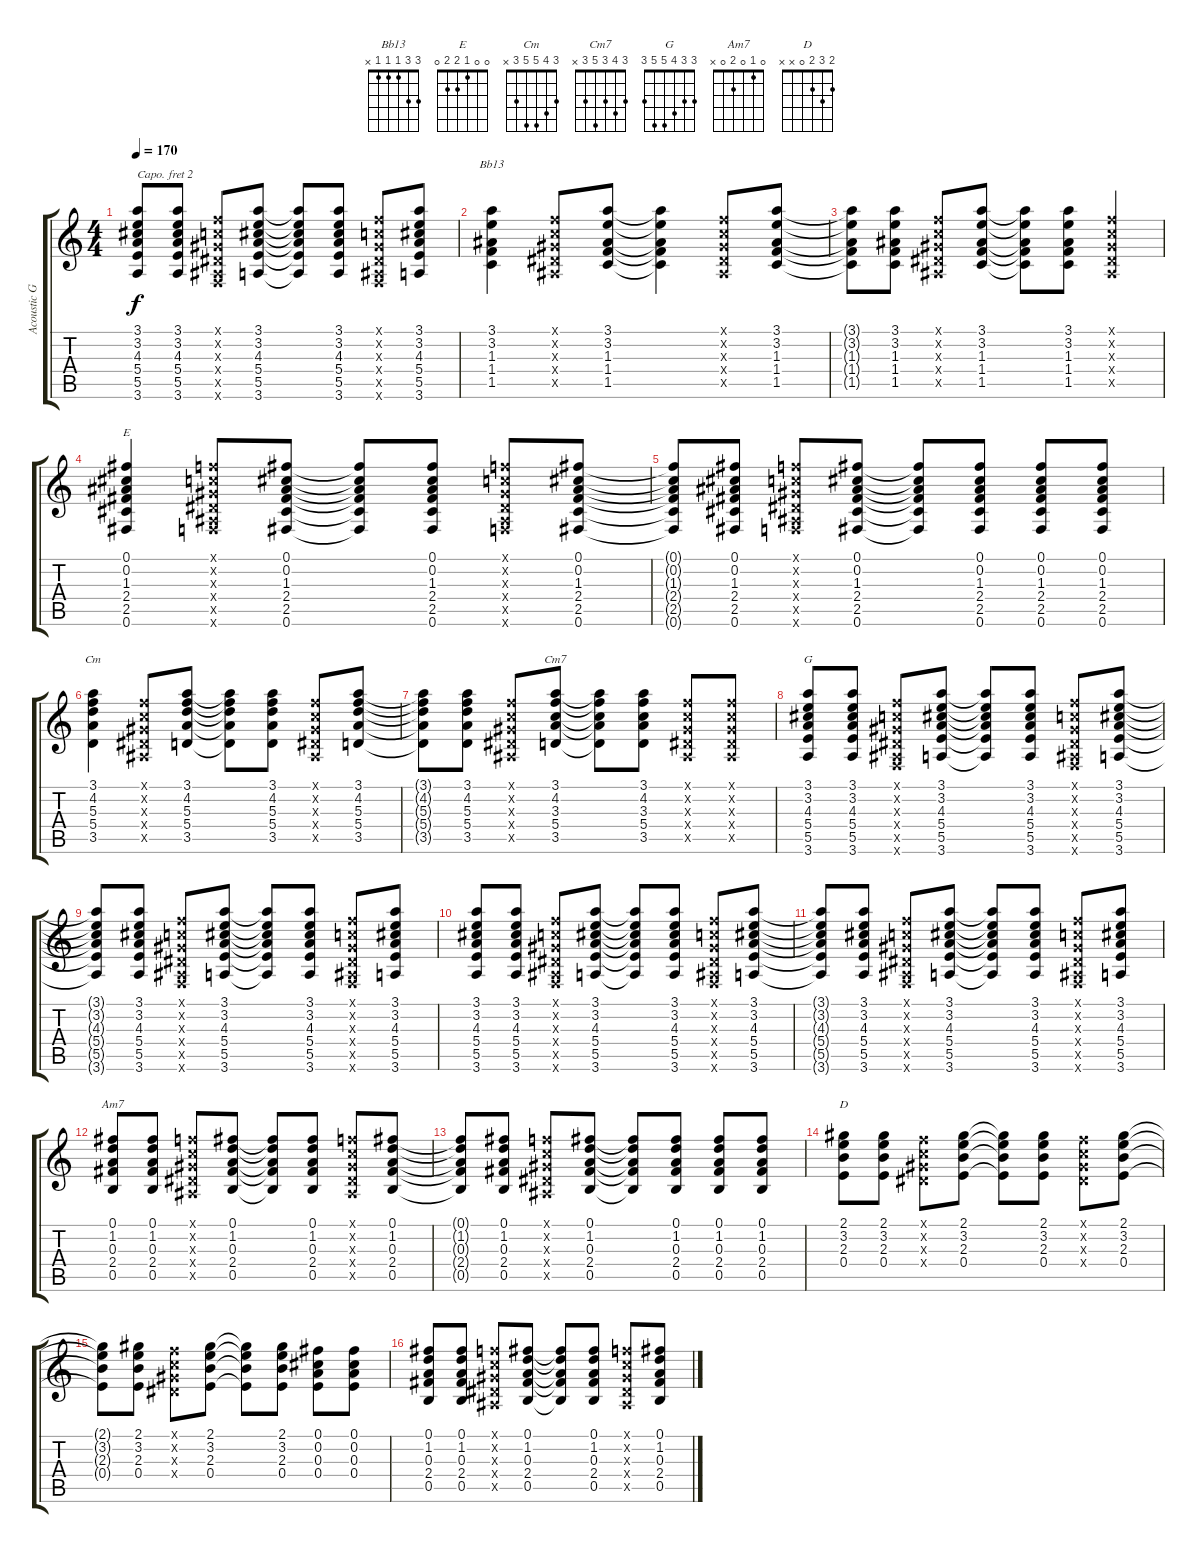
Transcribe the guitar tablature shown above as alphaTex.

\track ("Acoustic Guitar" "Acoustic G") {instrument acousticguitarsteel}
\staff {score tabs}
\capo 2
\tuning (E4 B3 G3 D3 A2 E2) {hide}
\chord ("Bb13" 3 3 1 1 1 x)
\chord ("E" 0 0 1 2 2 0)
\chord ("Cm" 3 4 5 5 3 x)
\chord ("Cm7" 3 4 3 5 3 x)
\chord ("G" 3 3 4 5 5 3)
\chord ("Am7" 0 1 0 2 0 x)
\chord ("D" 2 3 2 0 x x)
\ts (4 4)
\tempo 170
\clef g2
\ks c
(3.1 3.2 4.3 5.4 5.5 3.6).8{dy f} (3.1 3.2 4.3 5.4 5.5 3.6).8 (-1.1{x} -1.2{x} -1.3{x} -1.4{x} -1.5{x} -1.6{x}).8 (3.1 3.2 4.3 5.4 5.5 3.6).8 (3.1{t} 3.2{t} 4.3{t} 5.4{t} 5.5{t} 3.6{t}).8 (3.1 3.2 4.3 5.4 5.5 3.6).8 (-1.1{x} -1.2{x} -1.3{x} -1.4{x} -1.5{x} -1.6{x}).8 (3.1 3.2 4.3 5.4 5.5 3.6).8 |
(3.1 3.2 1.3 1.4 1.5).4{ch "Bb13"} (-1.1{x} -1.2{x} -1.3{x} -1.4{x} -1.5{x}).8 (3.1 3.2 1.3 1.4 1.5).8 (3.1{t} 3.2{t} 1.3{t} 1.4{t} 1.5{t}).4 (-1.1{x} -1.2{x} -1.3{x} -1.4{x} -1.5{x}).8 (3.1 3.2 1.3 1.4 1.5).8 |
(3.1{t} 3.2{t} 1.3{t} 1.4{t} 1.5{t}).8 (3.1 3.2 1.3 1.4 1.5).8 (-1.1{x} -1.2{x} -1.3{x} -1.4{x} -1.5{x}).8 (3.1 3.2 1.3 1.4 1.5).8 (3.1{t} 3.2{t} 1.3{t} 1.4{t} 1.5{t}).8 (3.1 3.2 1.3 1.4 1.5).8 (-1.1{x} -1.2{x} -1.3{x} -1.4{x} -1.5{x}).4 |
(0.1 0.2 1.3 2.4 2.5 0.6).4{ch "E"} (-1.1{x} -1.2{x} -1.3{x} -1.4{x} -1.5{x} -1.6{x}).8 (0.1 0.2 1.3 2.4 2.5 0.6).8 (0.1{t} 0.2{t} 1.3{t} 2.4{t} 2.5{t} 0.6{t}).8 (0.1 0.2 1.3 2.4 2.5 0.6).8 (-1.1{x} -1.2{x} -1.3{x} -1.4{x} -1.5{x} -1.6{x}).8 (0.1 0.2 1.3 2.4 2.5 0.6).8 |
(0.1{t} 0.2{t} 1.3{t} 2.4{t} 2.5{t} 0.6{t}).8 (0.1 0.2 1.3 2.4 2.5 0.6).8 (-1.1{x} -1.2{x} -1.3{x} -1.4{x} -1.5{x} -1.6{x}).8 (0.1 0.2 1.3 2.4 2.5 0.6).8 (0.1{t} 0.2{t} 1.3{t} 2.4{t} 2.5{t} 0.6{t}).8 (0.1 0.2 1.3 2.4 2.5 0.6).8 (0.1 0.2 1.3 2.4 2.5 0.6).8 (0.1 0.2 1.3 2.4 2.5 0.6).8 |
(3.1 4.2 5.3 5.4 3.5).4{ch "Cm"} (-1.1{x} -1.2{x} -1.3{x} -1.4{x} -1.5{x}).8 (3.1 4.2 5.3 5.4 3.5).8 (3.1{t} 4.2{t} 5.3{t} 5.4{t} 3.5{t}).8 (3.1 4.2 5.3 5.4 3.5).8 (-1.1{x} -1.2{x} -1.3{x} -1.4{x} -1.5{x}).8 (3.1 4.2 5.3 5.4 3.5).8 |
(3.1{t} 4.2{t} 5.3{t} 5.4{t} 3.5{t}).8 (3.1 4.2 5.3 5.4 3.5).8 (-1.1{x} -1.2{x} -1.3{x} -1.4{x} -1.5{x}).8 (3.1 4.2 3.3 5.4 3.5).8{ch "Cm7"} (3.1{t} 4.2{t} 3.3{t} 5.4{t} 3.5{t}).8 (3.1 4.2 3.3 5.4 3.5).8 (-1.1{x} -1.2{x} -1.3{x} -1.4{x} -1.5{x}).8 (-1.1{x} -1.2{x} -1.3{x} -1.4{x} -1.5{x}).8 |
(3.1 3.2 4.3 5.4 5.5 3.6).8{ch "G"} (3.1 3.2 4.3 5.4 5.5 3.6).8 (-1.1{x} -1.2{x} -1.3{x} -1.4{x} -1.5{x} -1.6{x}).8 (3.1 3.2 4.3 5.4 5.5 3.6).8 (3.1{t} 3.2{t} 4.3{t} 5.4{t} 5.5{t} 3.6{t}).8 (3.1 3.2 4.3 5.4 5.5 3.6).8 (-1.1{x} -1.2{x} -1.3{x} -1.4{x} -1.5{x} -1.6{x}).8 (3.1 3.2 4.3 5.4 5.5 3.6).8 |
(3.1{t} 3.2{t} 4.3{t} 5.4{t} 5.5{t} 3.6{t}).8 (3.1 3.2 4.3 5.4 5.5 3.6).8 (-1.1{x} -1.2{x} -1.3{x} -1.4{x} -1.5{x} -1.6{x}).8 (3.1 3.2 4.3 5.4 5.5 3.6).8 (3.1{t} 3.2{t} 4.3{t} 5.4{t} 5.5{t} 3.6{t}).8 (3.1 3.2 4.3 5.4 5.5 3.6).8 (-1.1{x} -1.2{x} -1.3{x} -1.4{x} -1.5{x} -1.6{x}).8 (3.1 3.2 4.3 5.4 5.5 3.6).8 |
(3.1 3.2 4.3 5.4 5.5 3.6).8 (3.1 3.2 4.3 5.4 5.5 3.6).8 (-1.1{x} -1.2{x} -1.3{x} -1.4{x} -1.5{x} -1.6{x}).8 (3.1 3.2 4.3 5.4 5.5 3.6).8 (3.1{t} 3.2{t} 4.3{t} 5.4{t} 5.5{t} 3.6{t}).8 (3.1 3.2 4.3 5.4 5.5 3.6).8 (-1.1{x} -1.2{x} -1.3{x} -1.4{x} -1.5{x} -1.6{x}).8 (3.1 3.2 4.3 5.4 5.5 3.6).8 |
(3.1{t} 3.2{t} 4.3{t} 5.4{t} 5.5{t} 3.6{t}).8 (3.1 3.2 4.3 5.4 5.5 3.6).8 (-1.1{x} -1.2{x} -1.3{x} -1.4{x} -1.5{x} -1.6{x}).8 (3.1 3.2 4.3 5.4 5.5 3.6).8 (3.1{t} 3.2{t} 4.3{t} 5.4{t} 5.5{t} 3.6{t}).8 (3.1 3.2 4.3 5.4 5.5 3.6).8 (-1.1{x} -1.2{x} -1.3{x} -1.4{x} -1.5{x} -1.6{x}).8 (3.1 3.2 4.3 5.4 5.5 3.6).8 |
(0.1 1.2 0.3 2.4 0.5).8{ch "Am7"} (0.1 1.2 0.3 2.4 0.5).8 (-1.1{x} -1.2{x} -1.3{x} -1.4{x} -1.5{x}).8 (0.1 1.2 0.3 2.4 0.5).8 (0.1{t} 1.2{t} 0.3{t} 2.4{t} 0.5{t}).8 (0.1 1.2 0.3 2.4 0.5).8 (-1.1{x} -1.2{x} -1.3{x} -1.4{x} -1.5{x}).8 (0.1 1.2 0.3 2.4 0.5).8 |
(0.1{t} 1.2{t} 0.3{t} 2.4{t} 0.5{t}).8 (0.1 1.2 0.3 2.4 0.5).8 (-1.1{x} -1.2{x} -1.3{x} -1.4{x} -1.5{x}).8 (0.1 1.2 0.3 2.4 0.5).8 (0.1{t} 1.2{t} 0.3{t} 2.4{t} 0.5{t}).8 (0.1 1.2 0.3 2.4 0.5).8 (0.1 1.2 0.3 2.4 0.5).8 (0.1 1.2 0.3 2.4 0.5).8 |
(2.1 3.2 2.3 0.4).8{ch "D"} (2.1 3.2 2.3 0.4).8 (-1.1{x} -1.2{x} -1.3{x} -1.4{x}).8 (2.1 3.2 2.3 0.4).8 (2.1{t} 3.2{t} 2.3{t} 0.4{t}).8 (2.1 3.2 2.3 0.4).8 (-1.1{x} -1.2{x} -1.3{x} -1.4{x}).8 (2.1 3.2 2.3 0.4).8 |
(2.1{t} 3.2{t} 2.3{t} 0.4{t}).8 (2.1 3.2 2.3 0.4).8 (-1.1{x} -1.2{x} -1.3{x} -1.4{x}).8 (2.1 3.2 2.3 0.4).8 (2.1{t} 3.2{t} 2.3{t} 0.4{t}).8 (2.1 3.2 2.3 0.4).8 (0.1 0.2 0.3 0.4).8 (0.1 0.2 0.3 0.4).8 |
(0.1 1.2 0.3 2.4 0.5).8 (0.1 1.2 0.3 2.4 0.5).8 (-1.1{x} -1.2{x} -1.3{x} -1.4{x} -1.5{x}).8 (0.1 1.2 0.3 2.4 0.5).8 (0.1{t} 1.2{t} 0.3{t} 2.4{t} 0.5{t}).8 (0.1 1.2 0.3 2.4 0.5).8 (-1.1{x} -1.2{x} -1.3{x} -1.4{x} -1.5{x}).8 (0.1 1.2 0.3 2.4 0.5).8
